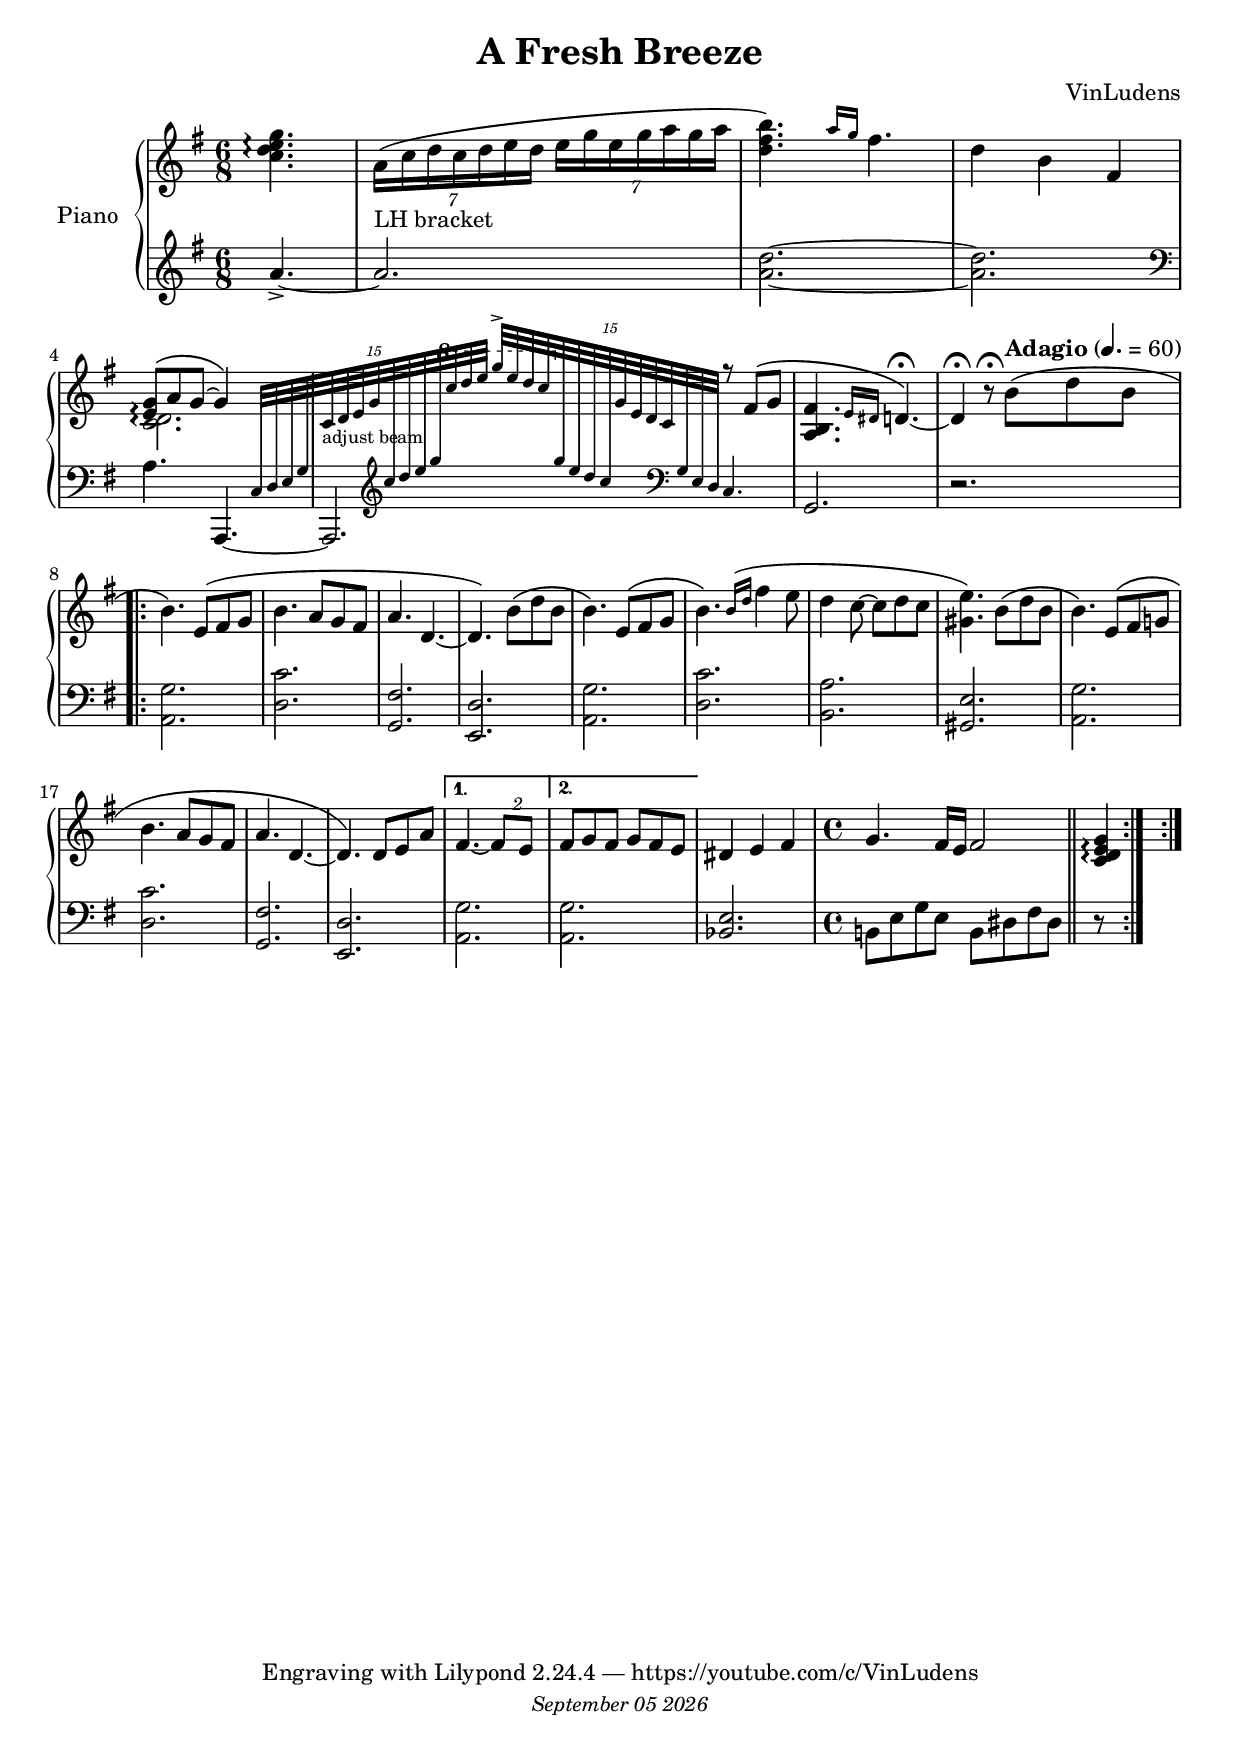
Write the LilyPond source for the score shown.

\version "2.23.10"

date = #(strftime "%B %d %Y" (localtime (current-time)))
\header {
  title = "A Fresh Breeze"
  %instrument = "Piano"
  composer = "VinLudens"
  %arranger = "Arr. by VinLudens"
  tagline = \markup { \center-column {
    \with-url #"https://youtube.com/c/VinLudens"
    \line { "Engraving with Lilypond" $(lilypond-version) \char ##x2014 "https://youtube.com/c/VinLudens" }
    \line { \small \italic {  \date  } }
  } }
}

%#(set-global-staff-size 20)
%showLastLength = R1 * 10

\paper {
  #(set-paper-size "a4")
  evenHeaderMarkup = \markup { \if \should-print-page-number \fromproperty #'page:page-number-string }
  oddHeaderMarkup = \evenHeaderMarkup
}

\include "global.ly"
\version "2.23.10"
\include "global.ly"

right = \relative c'' {
  \global

  \partial 4. <c d e g>4.\arpeggio |
  \tuplet 7/6 4. { a16\(-"LH bracket" c d c d e d e g e g a g a } |
  <d, fis b=''>4.\) \grace { a'=''16 g } fis=''4. |
  d4 b fis |
  << { \voiceOne 
      <e=' g>8\(\arpeggio a=' g ~ 4\) s1*1/40 \change Staff = "left" \tiny \tuplet 15/12 { c,,=32[ d e g | \change Staff = "right"
      \cadenzaOn
      c='32_"adjust beam" d e g \change Staff = "left" \clef "treble" c d e g \change Staff = "right" \ottava 1 c d e] } 
      \tuplet 15/12 { g->[ e d c \ottava 0 \change Staff = "left" g e d c \change Staff = "right" g e d c \change Staff = "left" \clef "bass" g e d] } \normalsize 
      \cadenzaOff \partial 4. \change Staff = "right" r8 fis'='\( g |
    }
    \new Voice { \voiceTwo 
      <c,=' d>2.\arpeggio |
    }
  >> \oneVoice
  <fis=' b,= a>4. \grace { e16 dis } d4.\)\fermata ~ |
  4\fermata r8\fermata \tempo "Adagio" 4. = 60 b'='8\( d b |
  

  \repeat volta 2 {

    b4.\) e,='8\( fis g |
    b4. a8 g fis |
    a4. d,4. ~ |
    4.\) b'='8\( d b |

    b4.\) e,='8\( fis g |
    b4.\) \grace { b16\( d } fis4 e8 |
    d4 c8 ~ 8 d c |
    <gis=' e'>4.\) b='8\( d b |

    b4.\) e,='8\( fis g |
    b4. a8 g fis |
    a4. d,4. ~ |
    4.\) d='8 e a |

    \alternative {
      { fis4. ~ \tuplet 2/3 { 8 e } | }
      { fis8 g fis g fis e  | }
    }
    dis4 e fis |

    \time 4/4

    g4. fis16 e fis2 |

    
    \bar "||"

    <c=' d e g>4\arpeggio 

  }

}

\version "2.23.10"
\include "global.ly"

left = \relative c'' {
  \global \clef "treble"

  \partial 4. a4.-> ~ |
  2. |
  <d a>2. ~ |
  2. |

  \clef "bass" a,=4. a,,=,,4. ~ |
  \cadenzaOn
  2.*13/15

  \cadenzaOff \partial 4. \tiny c'=4. \normalsize |





  g=,2.
  r2. |


  \repeat volta 2 {

    <a=, g'>2. |
    <d c'>2. |
    <g, fis'>2. |
    <e d'>2. |

    <a=, g'>2. |
    <d c'>2. |
    <b a'>2. |
    <gis e'>2. |

    <a=, g'>2. |
    <d c'>2. |
    <g, fis'>2. |
    <e d'>2. |

    \alternative {
      { <a=, g'>2. | }
      { <a=, g'>2. | }
    }
    <bes e>2.

    \time 4/4

    b8 e g e b dis fis dis |

    
    \bar "||"

    r8


  }

}

\version "2.23.10"
\include "global.ly"

crescPoco = \tweak DynamicText.self-alignment-X #LEFT 
        #(make-dynamic-script (markup #:normal-text #:italic "cresc. poco a poco"))

rit = \tweak DynamicText.self-alignment-X #LEFT #(make-dynamic-script
  (markup #:normal-text #:italic "rit."))

rall = \tweak DynamicText.self-alignment-X #LEFT #(make-dynamic-script
  (markup #:normal-text #:italic "rall."))

dynamics = {
  \global
  % allow text in the dynamics block to be centered vertically
  % \override TextScript.extra-offset = #'(0 . 1)
%}
}


\score {
  \new PianoStaff \with {
    instrumentName = "Piano"
  } << \accidentalStyle piano
    \new Staff = "right" \with {
      midiInstrument = "acoustic grand"
    } \right
    \new Dynamics = "Dynamics" \dynamics
    \new Staff = "left" \with {
      midiInstrument = "acoustic grand"
    } { \clef bass \left }
  >>
  \layout { }
  \midi {
    %\tempo 4=80
    \set Staff.midiMaximumVolume = #0.7
  }
}
